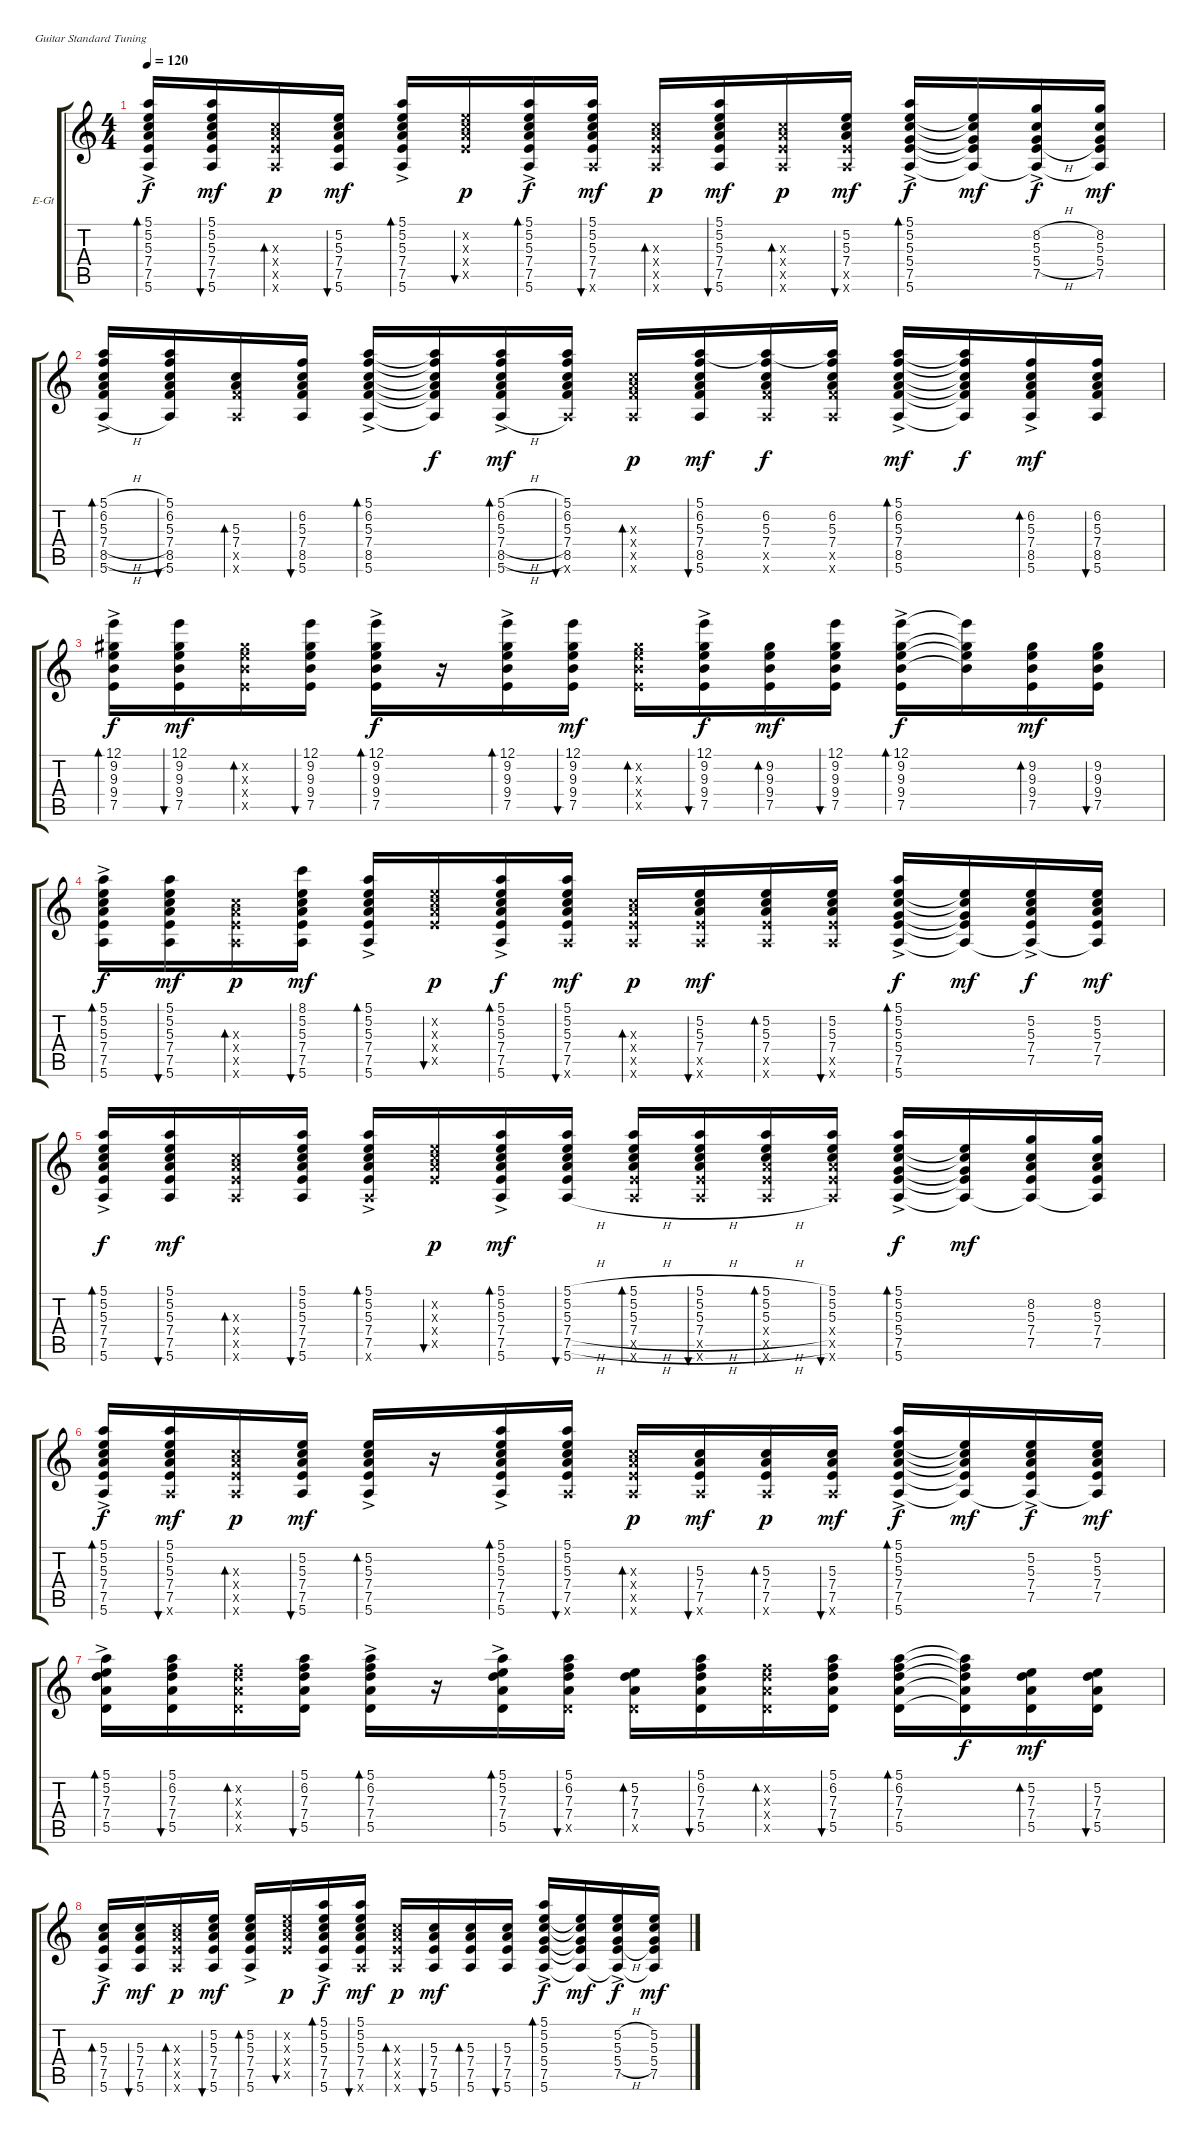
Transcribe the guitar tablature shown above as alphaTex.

\bracketExtendMode groupsimilarinstruments
\firstSystemTrackNameOrientation horizontal
\otherSystemsTrackNameOrientation horizontal
\track ("Guitar 2" "E-Gt") {instrument electricguitarclean}
\staff {score tabs}
\tuning (E4 B3 G3 D3 A2 E2)
\ts (4 4)
\tempo 120
\clef g2
\ks c
(5.1 5.2{ac} 5.3{ac} 7.4{ac} 7.5{ac} 5.6{ac}).16{bd 60 dy f} (5.1 5.2 5.3 7.4 7.5 5.6).16{bu 60 dy mf} (5.3{x} 7.4{x} 7.5{x} 5.6{x}).16{bd 60 dy p} (5.2 5.3 7.4 7.5 5.6).16{bu 60 dy mf} (5.1{ac} 5.2{ac} 5.3{ac} 7.4{ac} 7.5{ac} 5.6{ac}).16{bd 60} (5.2{x} 5.3{x} 7.4{x} 7.5{x}).16{bu 60 dy p} (5.1{ac} 5.2{ac} 5.3{ac} 7.4{ac} 7.5{ac} 5.6).16{bd 60 dy f} (5.1 5.2 5.3 7.4 7.5 5.6{x}).16{bu 60 dy mf} (5.3{x} 7.4{x} 7.5{x} 5.6{x}).16{bd 60 dy p} (5.1 5.2 5.3 7.4 7.5 5.6).16{bu 60 dy mf} (5.3{x} 7.4{x} 7.5{x} 5.6{x}).16{bd 60 dy p} (5.2 5.3 7.4 7.5{x} 5.6{x}).16{bu 60 dy mf} (5.1 5.2{ac} 5.3{ac} 5.4{ac} 7.5{ac} 5.6{ac}).16{bd 60 dy f} (5.2{t} 5.3{t} 5.4{t} 7.5{t} 5.6{t}).16{dy mf} (8.2{h ac} 5.3{h ac} 5.4{h ac} 7.5{h} 5.6{t}).16{dy f} (8.2 5.3 5.4 7.5 5.6{t}).16{dy mf} |
(5.1{h ac} 6.2{h ac} 5.3{h ac} 7.4{h ac} 8.5{h ac} 5.6{h ac}).16{bd 60} (5.1 6.2 5.3 7.4 8.5 5.6).16{bu 60} (5.3 7.4 8.5{x} 5.6{x}).16{bd 60} (6.2 5.3 7.4 8.5 5.6).16{bu 60} (5.1{ac} 6.2{ac} 5.3{ac} 7.4{ac} 8.5{ac} 5.6{ac}).16{bd 60} (5.1{t} 6.2{t} 5.3{t} 7.4{t} 8.5{t} 5.6{t}).16{dy f} (5.1{h ac} 6.2{h ac} 5.3{h ac} 7.4{h ac} 8.5{h ac} 5.6{h ac}).16{bd 60 dy mf} (5.1 6.2 5.3 7.4 8.5 5.6{x}).16{bu 60} (5.3{x} 7.4{x} 8.5{x} 5.6{x}).16{bd 60 dy p} (5.1 6.2 5.3 7.4 8.5 5.6).16{bu 60 dy mf} (5.1{t} 6.2 5.3 7.4 8.5{x} 5.6{x}).16{dy f} (5.1{t} 6.2 5.3 7.4 8.5{x} 5.6{x}).16 (5.1{ac} 6.2{ac} 5.3{ac} 7.4{ac} 8.5{ac} 5.6{ac}).16{bd 60 dy mf} (5.1{t} 6.2{t} 5.3{t} 7.4{t} 8.5{t} 5.6{t}).16{dy f} (6.2{ac} 5.3{ac} 7.4{ac} 8.5{ac} 5.6{ac}).16{bd 60 dy mf} (6.2 5.3 7.4 8.5 5.6).16{bu 60} |
(12.1{ac} 9.2{ac} 9.3{ac} 9.4{ac} 7.5).16{bd 60 dy f} (12.1 9.2 9.3 9.4 7.5).16{bu 60 dy mf} (9.2{x} 9.3{x} 9.4{x} 7.5{x}).16{bd 60} (12.1 9.2 9.3 9.4 7.5).16{bu 60} (12.1{ac} 9.2{ac} 9.3{ac} 9.4{ac} 7.5).16{bd 60 dy f} r.16 (12.1{ac} 9.2{ac} 9.3{ac} 9.4{ac} 7.5).16{bd 60} (12.1 9.2 9.3 9.4 7.5).16{bu 60 dy mf} (9.2{x} 9.3{x} 9.4{x} 7.5{x}).16{bd 60} (12.1{ac} 9.2{ac} 9.3{ac} 9.4{ac} 7.5).16{bu 60 dy f} (9.2 9.3 9.4 7.5).16{bd 60 dy mf} (12.1 9.2 9.3 9.4 7.5).16{bu 60} (12.1{ac} 9.2{ac} 9.3{ac} 9.4{ac} 7.5).16{bd 60 dy f} (12.1{t} 9.2{t} 9.3{t} 9.4{t}).16 (9.2 9.3 9.4 7.5).16{bd 60 dy mf} (9.2 9.3 9.4 7.5).16{bu 60} |
(5.1 5.2{ac} 5.3{ac} 7.4{ac} 7.5{ac} 5.6).16{bd 60 dy f} (5.1 5.2 5.3 7.4 7.5 5.6).16{bu 60 dy mf} (5.3{x} 7.4{x} 7.5{x} 5.6{x}).16{bd 60 dy p} (8.1 5.2 5.3 7.4 7.5 5.6).16{bu 60 dy mf} (5.1{ac} 5.2{ac} 5.3{ac} 7.4{ac} 7.5{ac} 5.6{ac}).16{bd 60} (5.2{x} 5.3{x} 7.4{x} 7.5{x}).16{bu 60 dy p} (5.1{ac} 5.2{ac} 5.3{ac} 7.4{ac} 7.5{ac} 5.6).16{bd 60 dy f} (5.1 5.2 5.3 7.4 7.5 5.6{x}).16{bu 60 dy mf} (5.3{x} 7.4{x} 7.5{x} 5.6{x}).16{bd 60 dy p} (5.2 5.3 7.4 7.5{x} 5.6{x}).16{bu 60 dy mf} (5.2 5.3 7.4 7.5{x} 5.6{x}).16{bd 60} (5.2 5.3 7.4 7.5{x} 5.6{x}).16{bu 60} (5.1 5.2{ac} 5.3{ac} 5.4{ac} 7.5{ac} 5.6{ac}).16{bd 60 dy f} (5.2{t} 5.3{t} 5.4{t} 7.5{t} 5.6{t}).16{dy mf} (5.2{ac} 5.3{ac} 7.4{ac} 7.5 5.6{t}).16{dy f} (5.2 5.3 7.4 7.5 5.6{t}).16{dy mf} |
(5.1 5.2{ac} 5.3{ac} 7.4{ac} 7.5{ac} 5.6).16{bd 60 dy f} (5.1 5.2 5.3 7.4 7.5 5.6).16{bu 60 dy mf} (5.3{x} 7.4{x} 7.5{x} 5.6{x}).16{bd 60} (5.1 5.2 5.3 7.4 7.5 5.6).16{bu 60} (5.1{ac} 5.2{ac} 5.3{ac} 7.4{ac} 7.5{ac} 5.6{ac x}).16{bd 60} (5.2{x} 5.3{x} 7.4{x} 7.5{x}).16{bu 60 dy p} (5.1{ac} 5.2{ac} 5.3{ac} 7.4{ac} 7.5{ac} 5.6{ac}).16{bd 60 dy mf} (5.1{h} 5.2{h} 5.3{h} 7.4{h} 7.5{h} 5.6{h}).16{bu 60} (5.1{h} 5.2{h} 5.3{h} 7.4{h} 7.5{h x} 5.6{h x}).16{bd 60} (5.1{h} 5.2{h} 5.3{h} 7.4{h} 7.5{h x} 5.6{h x}).16{bu 60} (5.1{h} 5.2{h} 5.3{h} 7.4{h x} 7.5{h x} 5.6{h x}).16{bd 60} (5.1 5.2 5.3 7.4{x} 7.5{x} 5.6{x}).16{bu 60} (5.1 5.2{ac} 5.3{ac} 5.4{ac} 7.5{ac} 5.6{ac}).16{bd 60 dy f} (5.2{t} 5.3{t} 5.4{t} 7.5{t} 5.6{t}).16{dy mf} (8.2 5.3 7.4 7.5 5.6{t}).16 (8.2 5.3 7.4 7.5 5.6{t}).16 |
(5.1{ac} 5.2{ac} 5.3{ac} 7.4{ac} 7.5{ac} 5.6).16{bd 60 dy f} (5.1 5.2 5.3 7.4 7.5 5.6{x}).16{bu 60 dy mf} (5.3{x} 7.4{x} 7.5{x} 5.6{x}).16{bd 60 dy p} (5.2 5.3 7.4 7.5 5.6).16{bu 60 dy mf} (5.2{ac} 5.3{ac} 7.4{ac} 7.5{ac} 5.6{ac}).16{bd 60} r.16 (5.1{ac} 5.2{ac} 5.3{ac} 7.4{ac} 7.5{ac} 5.6{ac}).16{bd 60} (5.1 5.2 5.3 7.4 7.5 5.6{x}).16{bu 60} (5.3{x} 7.4{x} 7.5{x} 5.6{x}).16{bd 60 dy p} (5.3 7.4 7.5 5.6{x}).16{bu 60 dy mf} (5.3 7.4 7.5 5.6{x}).16{bd 60 dy p} (5.3 7.4 7.5 5.6{x}).16{bu 60 dy mf} (5.1 5.2{ac} 5.3{ac} 7.4{ac} 7.5{ac} 5.6{ac}).16{bd 60 dy f} (5.2{t} 5.3{t} 7.4{t} 7.5{t} 5.6{t}).16{dy mf} (5.2{ac} 5.3{ac} 7.4{ac} 7.5 5.6{t}).16{dy f} (5.2 5.3 7.4 7.5 5.6{t}).16{dy mf} |
(5.1{ac} 5.2{ac} 7.3{ac} 7.4{ac} 5.5{ac}).16{bd 60} (5.1 6.2 7.3 7.4 5.5).16{bu 60} (6.2{x} 7.3{x} 7.4{x} 5.5{x}).16{bd 60} (5.1 6.2 7.3 7.4 5.5).16{bu 60} (5.1{ac} 6.2{ac} 7.3{ac} 7.4{ac} 5.5{ac}).16{bd 60} r.16 (5.1{ac} 5.2{ac} 7.3{ac} 7.4{ac} 5.5{ac}).16{bd 60} (5.1 6.2 7.3 7.4 5.5{x}).16{bu 60} (5.2 7.3 7.4 5.5{x}).16{bd 60} (5.1 6.2 7.3 7.4 5.5).16{bu 60} (6.2{x} 7.3{x} 7.4{x} 5.5{x}).16{bd 60} (5.1 6.2 7.3 7.4 5.5).16{bu 60} (5.1 6.2 7.3 7.4 5.5).16{bd 60} (5.1{t} 6.2{t} 7.3{t} 7.4{t} 5.5{t}).16{dy f} (5.2 7.3 7.4 5.5).16{bd 60 dy mf} (5.2 7.3 7.4 5.5).16{bu 60} |
(5.3{ac} 7.4{ac} 7.5{ac} 5.6).16{bd 60 dy f} (5.3 7.4 7.5 5.6).16{bu 60 dy mf} (5.3{x} 7.4{x} 7.5{x} 5.6{x}).16{bd 60 dy p} (5.2 5.3 7.4 7.5 5.6).16{bu 60 dy mf} (5.2{ac} 5.3{ac} 7.4{ac} 7.5{ac} 5.6{ac}).16{bd 60} (5.2{x} 5.3{x} 7.4{x} 7.5{x}).16{bu 60 dy p} (5.1{ac} 5.2{ac} 5.3{ac} 7.4{ac} 7.5{ac} 5.6).16{bd 60 dy f} (5.1 5.2 5.3 7.4 7.5 5.6{x}).16{bu 60 dy mf} (5.3{x} 7.4{x} 7.5{x} 5.6{x}).16{bd 60 dy p} (5.3 7.4 7.5 5.6).16{bu 60 dy mf} (5.3 7.4 7.5 5.6).16{bd 60} (5.3 7.4 7.5 5.6).16{bu 60} (5.1 5.2{ac} 5.3{ac} 5.4{ac} 7.5{ac} 5.6{ac}).16{bd 60 dy f} (5.2{t} 5.3{t} 5.4{t} 7.5{t} 5.6{t}).16{dy mf} (5.2{h ac} 5.3{h ac} 5.4{h ac} 7.5{h} 5.6{t}).16{dy f} (5.2 5.3 5.4 7.5 5.6{t}).16{dy mf}
